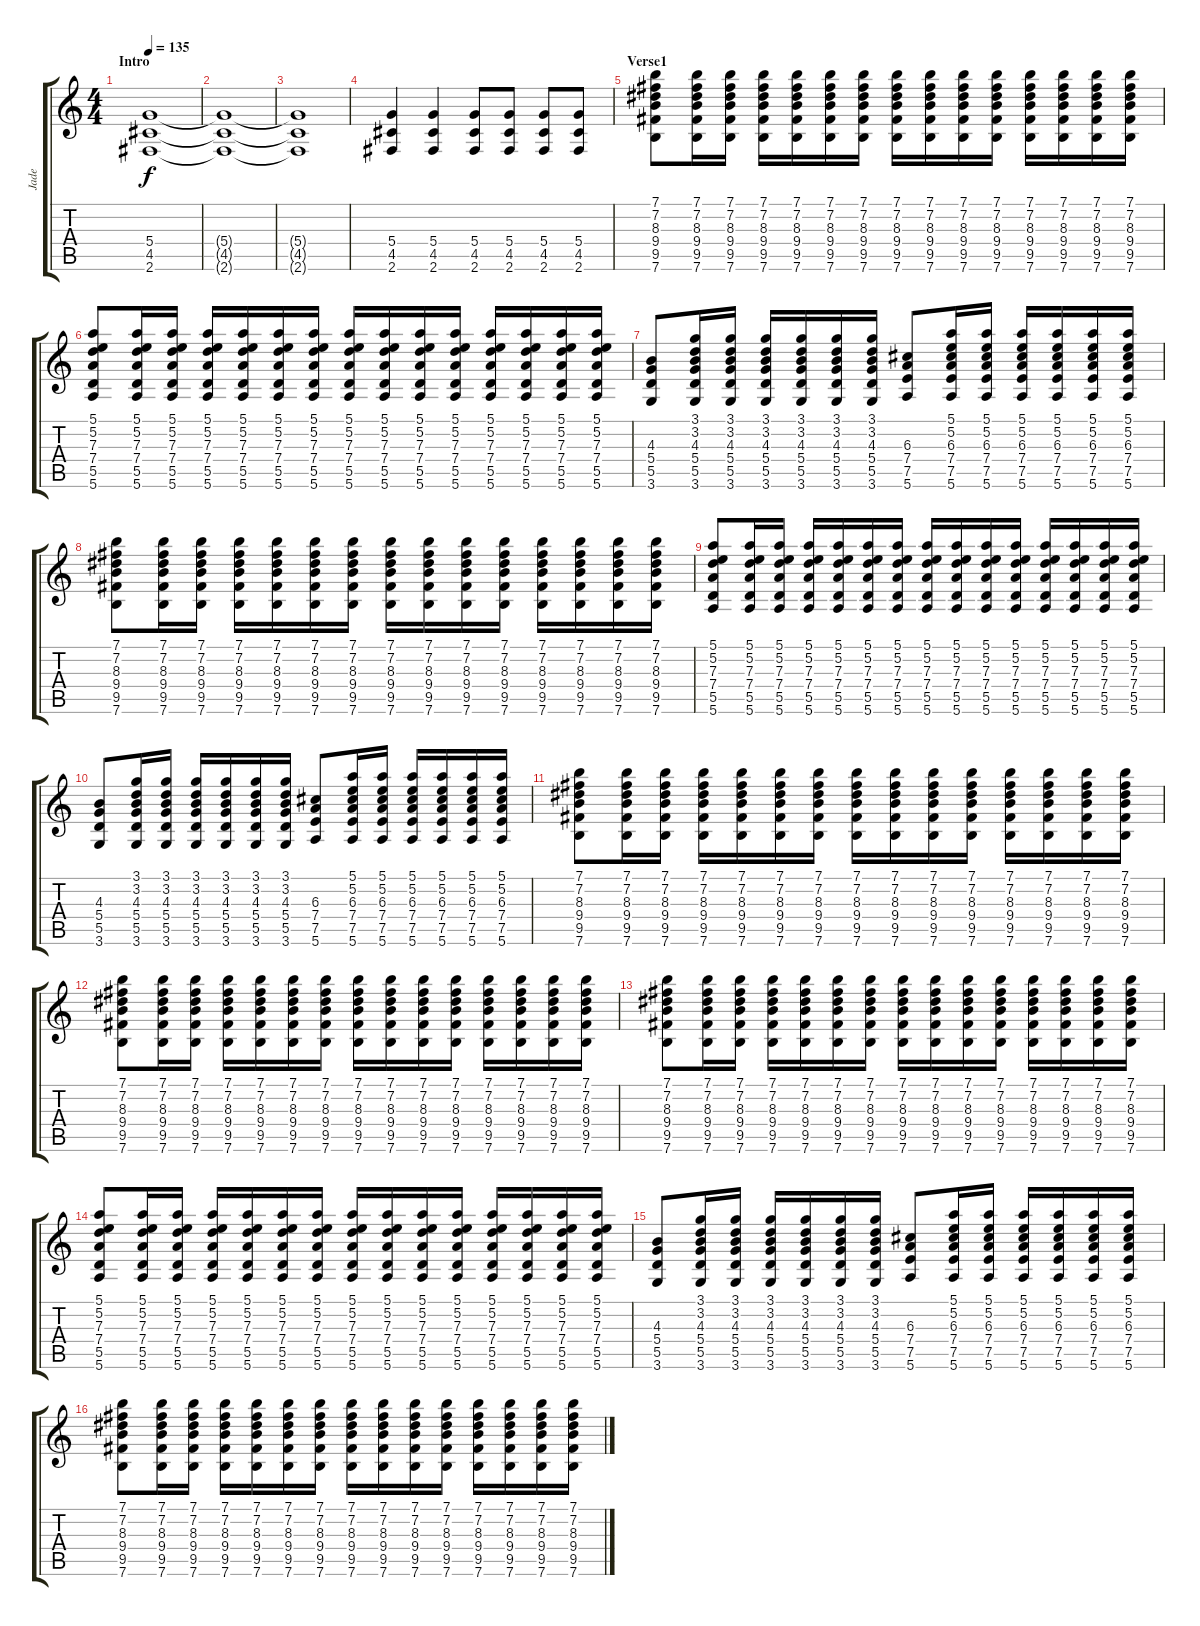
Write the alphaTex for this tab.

\track ("Jade" "Jade") {instrument distortionguitar}
\staff {score tabs}
\tuning (E4 B3 G3 D3 A2 E2) {hide}
\ts (4 4)
\section ("" "Intro")
\tempo 135
\clef g2
\ks c
(5.4 4.5 2.6).1{dy f instrument distortionguitar} |
(5.4{t} 4.5{t} 2.6{t}).1 |
(5.4{t} 4.5{t} 2.6{t}).1 |
(5.4 4.5 2.6).4 (5.4 4.5 2.6).4 (5.4 4.5 2.6).8 (5.4 4.5 2.6).8 (5.4 4.5 2.6).8 (5.4 4.5 2.6).8 |
\section ("" "Verse1")
(7.1 7.2 8.3 9.4 9.5 7.6).8 (7.1 7.2 8.3 9.4 9.5 7.6).16 (7.1 7.2 8.3 9.4 9.5 7.6).16 (7.1 7.2 8.3 9.4 9.5 7.6).16 (7.1 7.2 8.3 9.4 9.5 7.6).16 (7.1 7.2 8.3 9.4 9.5 7.6).16 (7.1 7.2 8.3 9.4 9.5 7.6).16 (7.1 7.2 8.3 9.4 9.5 7.6).16 (7.1 7.2 8.3 9.4 9.5 7.6).16 (7.1 7.2 8.3 9.4 9.5 7.6).16 (7.1 7.2 8.3 9.4 9.5 7.6).16 (7.1 7.2 8.3 9.4 9.5 7.6).16 (7.1 7.2 8.3 9.4 9.5 7.6).16 (7.1 7.2 8.3 9.4 9.5 7.6).16 (7.1 7.2 8.3 9.4 9.5 7.6).16 |
(5.1 5.2 7.3 7.4 5.5 5.6).8 (5.1 5.2 7.3 7.4 5.5 5.6).16 (5.1 5.2 7.3 7.4 5.5 5.6).16 (5.1 5.2 7.3 7.4 5.5 5.6).16 (5.1 5.2 7.3 7.4 5.5 5.6).16 (5.1 5.2 7.3 7.4 5.5 5.6).16 (5.1 5.2 7.3 7.4 5.5 5.6).16 (5.1 5.2 7.3 7.4 5.5 5.6).16 (5.1 5.2 7.3 7.4 5.5 5.6).16 (5.1 5.2 7.3 7.4 5.5 5.6).16 (5.1 5.2 7.3 7.4 5.5 5.6).16 (5.1 5.2 7.3 7.4 5.5 5.6).16 (5.1 5.2 7.3 7.4 5.5 5.6).16 (5.1 5.2 7.3 7.4 5.5 5.6).16 (5.1 5.2 7.3 7.4 5.5 5.6).16 |
(4.3 5.4 5.5 3.6).8 (3.1 3.2 4.3 5.4 5.5 3.6).16 (3.1 3.2 4.3 5.4 5.5 3.6).16 (3.1 3.2 4.3 5.4 5.5 3.6).16 (3.1 3.2 4.3 5.4 5.5 3.6).16 (3.1 3.2 4.3 5.4 5.5 3.6).16 (3.1 3.2 4.3 5.4 5.5 3.6).16 (6.3 7.4 7.5 5.6).8 (5.1 5.2 6.3 7.4 7.5 5.6).16 (5.1 5.2 6.3 7.4 7.5 5.6).16 (5.1 5.2 6.3 7.4 7.5 5.6).16 (5.1 5.2 6.3 7.4 7.5 5.6).16 (5.1 5.2 6.3 7.4 7.5 5.6).16 (5.1 5.2 6.3 7.4 7.5 5.6).16 |
(7.1 7.2 8.3 9.4 9.5 7.6).8 (7.1 7.2 8.3 9.4 9.5 7.6).16 (7.1 7.2 8.3 9.4 9.5 7.6).16 (7.1 7.2 8.3 9.4 9.5 7.6).16 (7.1 7.2 8.3 9.4 9.5 7.6).16 (7.1 7.2 8.3 9.4 9.5 7.6).16 (7.1 7.2 8.3 9.4 9.5 7.6).16 (7.1 7.2 8.3 9.4 9.5 7.6).16 (7.1 7.2 8.3 9.4 9.5 7.6).16 (7.1 7.2 8.3 9.4 9.5 7.6).16 (7.1 7.2 8.3 9.4 9.5 7.6).16 (7.1 7.2 8.3 9.4 9.5 7.6).16 (7.1 7.2 8.3 9.4 9.5 7.6).16 (7.1 7.2 8.3 9.4 9.5 7.6).16 (7.1 7.2 8.3 9.4 9.5 7.6).16 |
(5.1 5.2 7.3 7.4 5.5 5.6).8 (5.1 5.2 7.3 7.4 5.5 5.6).16 (5.1 5.2 7.3 7.4 5.5 5.6).16 (5.1 5.2 7.3 7.4 5.5 5.6).16 (5.1 5.2 7.3 7.4 5.5 5.6).16 (5.1 5.2 7.3 7.4 5.5 5.6).16 (5.1 5.2 7.3 7.4 5.5 5.6).16 (5.1 5.2 7.3 7.4 5.5 5.6).16 (5.1 5.2 7.3 7.4 5.5 5.6).16 (5.1 5.2 7.3 7.4 5.5 5.6).16 (5.1 5.2 7.3 7.4 5.5 5.6).16 (5.1 5.2 7.3 7.4 5.5 5.6).16 (5.1 5.2 7.3 7.4 5.5 5.6).16 (5.1 5.2 7.3 7.4 5.5 5.6).16 (5.1 5.2 7.3 7.4 5.5 5.6).16 |
(4.3 5.4 5.5 3.6).8 (3.1 3.2 4.3 5.4 5.5 3.6).16 (3.1 3.2 4.3 5.4 5.5 3.6).16 (3.1 3.2 4.3 5.4 5.5 3.6).16 (3.1 3.2 4.3 5.4 5.5 3.6).16 (3.1 3.2 4.3 5.4 5.5 3.6).16 (3.1 3.2 4.3 5.4 5.5 3.6).16 (6.3 7.4 7.5 5.6).8 (5.1 5.2 6.3 7.4 7.5 5.6).16 (5.1 5.2 6.3 7.4 7.5 5.6).16 (5.1 5.2 6.3 7.4 7.5 5.6).16 (5.1 5.2 6.3 7.4 7.5 5.6).16 (5.1 5.2 6.3 7.4 7.5 5.6).16 (5.1 5.2 6.3 7.4 7.5 5.6).16 |
(7.1 7.2 8.3 9.4 9.5 7.6).8 (7.1 7.2 8.3 9.4 9.5 7.6).16 (7.1 7.2 8.3 9.4 9.5 7.6).16 (7.1 7.2 8.3 9.4 9.5 7.6).16 (7.1 7.2 8.3 9.4 9.5 7.6).16 (7.1 7.2 8.3 9.4 9.5 7.6).16 (7.1 7.2 8.3 9.4 9.5 7.6).16 (7.1 7.2 8.3 9.4 9.5 7.6).16 (7.1 7.2 8.3 9.4 9.5 7.6).16 (7.1 7.2 8.3 9.4 9.5 7.6).16 (7.1 7.2 8.3 9.4 9.5 7.6).16 (7.1 7.2 8.3 9.4 9.5 7.6).16 (7.1 7.2 8.3 9.4 9.5 7.6).16 (7.1 7.2 8.3 9.4 9.5 7.6).16 (7.1 7.2 8.3 9.4 9.5 7.6).16 |
(7.1 7.2 8.3 9.4 9.5 7.6).8 (7.1 7.2 8.3 9.4 9.5 7.6).16 (7.1 7.2 8.3 9.4 9.5 7.6).16 (7.1 7.2 8.3 9.4 9.5 7.6).16 (7.1 7.2 8.3 9.4 9.5 7.6).16 (7.1 7.2 8.3 9.4 9.5 7.6).16 (7.1 7.2 8.3 9.4 9.5 7.6).16 (7.1 7.2 8.3 9.4 9.5 7.6).16 (7.1 7.2 8.3 9.4 9.5 7.6).16 (7.1 7.2 8.3 9.4 9.5 7.6).16 (7.1 7.2 8.3 9.4 9.5 7.6).16 (7.1 7.2 8.3 9.4 9.5 7.6).16 (7.1 7.2 8.3 9.4 9.5 7.6).16 (7.1 7.2 8.3 9.4 9.5 7.6).16 (7.1 7.2 8.3 9.4 9.5 7.6).16 |
(7.1 7.2 8.3 9.4 9.5 7.6).8 (7.1 7.2 8.3 9.4 9.5 7.6).16 (7.1 7.2 8.3 9.4 9.5 7.6).16 (7.1 7.2 8.3 9.4 9.5 7.6).16 (7.1 7.2 8.3 9.4 9.5 7.6).16 (7.1 7.2 8.3 9.4 9.5 7.6).16 (7.1 7.2 8.3 9.4 9.5 7.6).16 (7.1 7.2 8.3 9.4 9.5 7.6).16 (7.1 7.2 8.3 9.4 9.5 7.6).16 (7.1 7.2 8.3 9.4 9.5 7.6).16 (7.1 7.2 8.3 9.4 9.5 7.6).16 (7.1 7.2 8.3 9.4 9.5 7.6).16 (7.1 7.2 8.3 9.4 9.5 7.6).16 (7.1 7.2 8.3 9.4 9.5 7.6).16 (7.1 7.2 8.3 9.4 9.5 7.6).16 |
(5.1 5.2 7.3 7.4 5.5 5.6).8 (5.1 5.2 7.3 7.4 5.5 5.6).16 (5.1 5.2 7.3 7.4 5.5 5.6).16 (5.1 5.2 7.3 7.4 5.5 5.6).16 (5.1 5.2 7.3 7.4 5.5 5.6).16 (5.1 5.2 7.3 7.4 5.5 5.6).16 (5.1 5.2 7.3 7.4 5.5 5.6).16 (5.1 5.2 7.3 7.4 5.5 5.6).16 (5.1 5.2 7.3 7.4 5.5 5.6).16 (5.1 5.2 7.3 7.4 5.5 5.6).16 (5.1 5.2 7.3 7.4 5.5 5.6).16 (5.1 5.2 7.3 7.4 5.5 5.6).16 (5.1 5.2 7.3 7.4 5.5 5.6).16 (5.1 5.2 7.3 7.4 5.5 5.6).16 (5.1 5.2 7.3 7.4 5.5 5.6).16 |
(4.3 5.4 5.5 3.6).8 (3.1 3.2 4.3 5.4 5.5 3.6).16 (3.1 3.2 4.3 5.4 5.5 3.6).16 (3.1 3.2 4.3 5.4 5.5 3.6).16 (3.1 3.2 4.3 5.4 5.5 3.6).16 (3.1 3.2 4.3 5.4 5.5 3.6).16 (3.1 3.2 4.3 5.4 5.5 3.6).16 (6.3 7.4 7.5 5.6).8 (5.1 5.2 6.3 7.4 7.5 5.6).16 (5.1 5.2 6.3 7.4 7.5 5.6).16 (5.1 5.2 6.3 7.4 7.5 5.6).16 (5.1 5.2 6.3 7.4 7.5 5.6).16 (5.1 5.2 6.3 7.4 7.5 5.6).16 (5.1 5.2 6.3 7.4 7.5 5.6).16 |
(7.1 7.2 8.3 9.4 9.5 7.6).8 (7.1 7.2 8.3 9.4 9.5 7.6).16 (7.1 7.2 8.3 9.4 9.5 7.6).16 (7.1 7.2 8.3 9.4 9.5 7.6).16 (7.1 7.2 8.3 9.4 9.5 7.6).16 (7.1 7.2 8.3 9.4 9.5 7.6).16 (7.1 7.2 8.3 9.4 9.5 7.6).16 (7.1 7.2 8.3 9.4 9.5 7.6).16 (7.1 7.2 8.3 9.4 9.5 7.6).16 (7.1 7.2 8.3 9.4 9.5 7.6).16 (7.1 7.2 8.3 9.4 9.5 7.6).16 (7.1 7.2 8.3 9.4 9.5 7.6).16 (7.1 7.2 8.3 9.4 9.5 7.6).16 (7.1 7.2 8.3 9.4 9.5 7.6).16 (7.1 7.2 8.3 9.4 9.5 7.6).16
